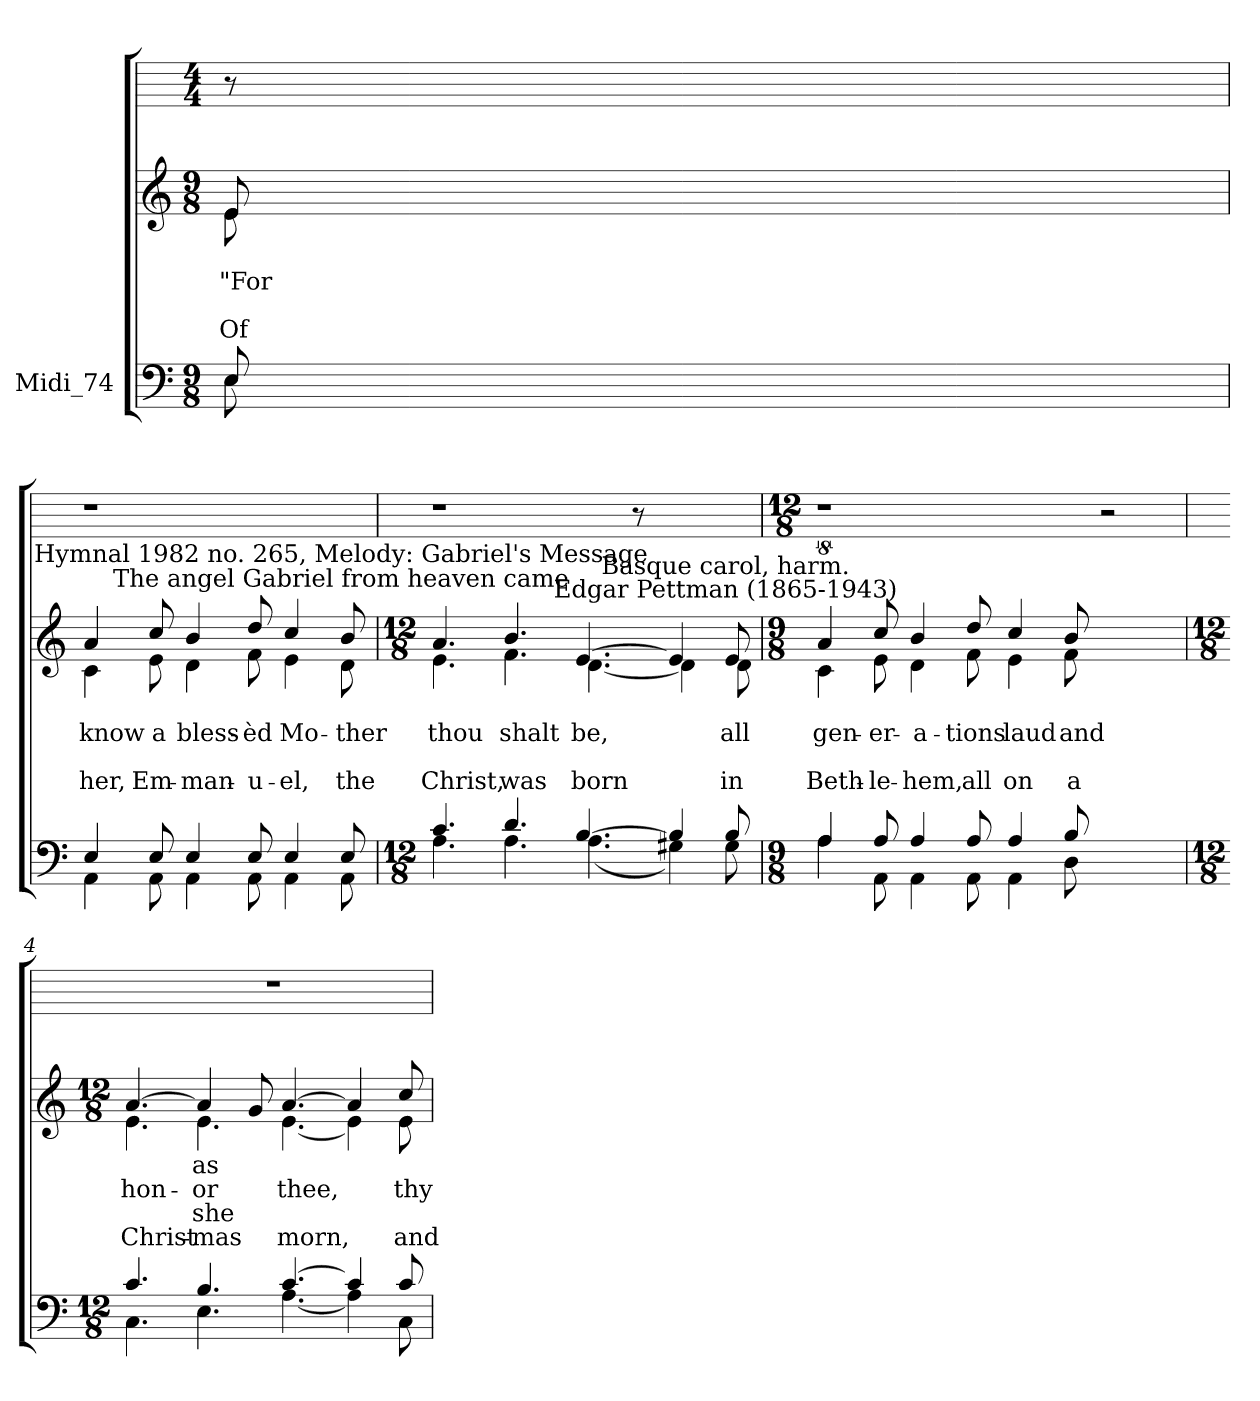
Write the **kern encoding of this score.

**kern	**kern	**text	**text	**text	**text	**kern
*part3	*part2	*part2	*part2	*part2	*part2	*part1
*staff3	*staff2	*staff2	*staff2	*staff2	*staff2	*staff1
*I"Midi_74	*	*	*	*	*	*
*clefF4	*clefG2	*	*	*	*	*
*k[]	*k[]	*	*	*	*	*
*C:	*C:	*	*	*	*	*
*M9/8	*M9/8	*	*	*	*	*M4/4
=	=	=	=	=	=	=
*^	*	*	*	*	*	*
!	!	!LO:TX:a:cj:t=Basque carol, para.\nSabine Baring-Gould (1834-1924)	!	!	!	!	!
!	!	!	!LO:LY:b	!	!LO:LY:b	!	!
*	*	*^	*	*	*	*	*
!	!	!	!	!	!LO:LY:b	!	!LO:LY:b	!
8E/	8E\	8e/	8e\	.	"For	.	Of	8r
=1	=1	=1	=1	=1	=1	=1	=1	=1
!	!	!	!	!LO:LY:b	!	!LO:LY:b	!	!
!	!	!	!	!	!LO:LY:b	!	!LO:LY:b	!
4E/	4AA\	4a/	4c\	.	know	.	her,	1r
!	!	!	!	!LO:LY:b	!	!LO:LY:b	!	!
!	!	!	!	!	!LO:LY:b	!	!LO:LY:b	!
8E/	8AA\	8cc/	8e\	.	a	.	Em-	.
!	!	!	!	!LO:LY:b	!	!LO:LY:b	!	!
!	!	!	!	!	!LO:LY:b	!	!LO:LY:b	!
4E/	4AA\	4b/	4d\	.	-bless-	.	-man-	.
!	!	!	!	!LO:LY:b	!	!LO:LY:b	!	!
!	!	!	!	!	!LO:LY:b	!	!LO:LY:b	!
8E/	8AA\	8dd/	8f\	.	-èd	.	u-	.
!	!	!	!	!LO:LY:b	!	!LO:LY:b	!	!
!	!	!	!	!	!LO:LY:b	!	!LO:LY:b	!
4E/	4AA\	4cc/	4e\	.	-Mo-	.	-el,	.
!	!	!LO:TX:a:cj:t=The angel Gabriel from heaven came	!	!	!	!	!	!
!	!	!LO:TX:a:cj:t=Hymnal 1982 no. 265, Melody&colon; Gabriel's Message	!	!	!	!	!	!
!	!	!	!	!LO:LY:b	!	!LO:LY:b	!	!
!	!	!	!	!	!LO:LY:b	!	!LO:LY:b	!
8E/	8AA\	8b/	8d\	.	ther	.	the	8ryy
=2	=2	=2	=2	=2	=2	=2	=2	=2
*M12/8	*	*M12/8	*	*	*	*	*	*
!	!	!	!	!LO:LY:b	!	!LO:LY:b	!	!
!	!	!	!	!	!LO:LY:b	!	!LO:LY:b	!
4.c/	4.A\	4.a/	4.e\	.	thou	.	Christ,	1r
!	!	!	!	!LO:LY:b	!	!LO:LY:b	!	!
!	!	!	!	!	!LO:LY:b	!	!LO:LY:b	!
4.d/	4.A\	4.b/	4.f\	.	shalt	.	was	.
!	!	!	!	!LO:LY:b	!	!LO:LY:b	!	!
!	!	!	!	!	!LO:LY:b	!	!LO:LY:b	!
[4.B/	(<4.A\	[4.e/	[4.d\	.	be,	.	born	.
.	.	.	.	.	.	.	.	8r
4B/]	4G#X\)	4e/]	4d\]	.	.	.	.	4.ryy
!	!	!LO:TX:a:cj:t=Basque carol, harm.\nEdgar Pettman (1865-1943)	!	!	!	!	!	!
!	!	!	!	!LO:LY:b	!	!LO:LY:b	!	!
!	!	!	!	!	!LO:LY:b	!	!LO:LY:b	!
8B/	8G#\	8e/	8d\	.	all	.	in	.
!!LO:LB:g=z
=3	=3	=3	=3	=3	=3	=3	=3	=3
*M9/8	*	*M9/8	*	*	*	*	*	*M12/8
!	!	!	!	!LO:LY:b	!	!LO:LY:b	!	!
!	!	!	!	!	!LO:LY:b	!	!LO:LY:b	!
4A/	4A\	4a/	4c\	.	gen-	.	-Beth-	8%9r
!	!	!	!	!LO:LY:b	!	!LO:LY:b	!	!
!	!	!	!	!	!LO:LY:b	!	!LO:LY:b	!
8A/	8AA\	8cc/	8e\	.	-er-	.	-le-	.
!	!	!	!	!LO:LY:b	!	!LO:LY:b	!	!
!	!	!	!	!	!LO:LY:b	!	!LO:LY:b	!
4A/	4AA\	4b/	4d\	.	-a-	.	-hem,	.
!	!	!	!	!LO:LY:b	!	!LO:LY:b	!	!
!	!	!	!	!	!LO:LY:b	!	!LO:LY:b	!
8A/	8AA\	8dd/	8f\	.	tions	.	all	.
!	!	!	!	!LO:LY:b	!	!LO:LY:b	!	!
!	!	!	!	!	!LO:LY:b	!	!LO:LY:b	!
4A/	4AA\	4cc/	4e\	.	laud	.	on	.
!	!	!	!	!LO:LY:b	!	!LO:LY:b	!	!
!	!	!	!	!	!LO:LY:b	!	!LO:LY:b	!
8B/	8D\	8b/	8f\	.	and	.	a	.
2ryy	2ryy	2ryy	2ryy	.	.	.	.	2r
=4	=4	=4	=4	=4	=4	=4	=4	=4
*M12/8	*	*M12/8	*	*	*	*	*	*
!	!	!	!	!LO:LY:b	!	!LO:LY:b	!	!
!	!	!	!	!	!LO:LY:b	!	!LO:LY:b	!
4.c/	4.C\	[4.a/	4.e\	.	hon-	.	-Christ-	1.r
!	!	!	!	!LO:LY:b	!LO:LY:b	!LO:LY:b	!LO:LY:b	!
4.B/	4.E\	4a/]	4.e\	-as	or	she	mas	.
.	.	8g/	.	.	.	.	.	.
!	!	!	!	!LO:LY:b	!	!LO:LY:b	!	!
!	!	!	!	!	!LO:LY:b	!	!LO:LY:b	!
[4.c/	[4.A\	[4.a/	[4.e\	.	thee,	.	morn,	.
4c/]	4A\]	4a/]	4e\]	.	.	.	.	.
!	!	!	!	!LO:LY:b	!	!LO:LY:b	!	!
!	!	!	!	!	!LO:LY:b	!	!LO:LY:b	!
8c/	8C\	8cc/	8e\	.	thy	.	and	.
*v	*v	*	*	*	*	*	*	*
*	*v	*v	*	*	*	*	*
=	=	=	=	=	=	=
*-	*-	*-	*-	*-	*-	*-
